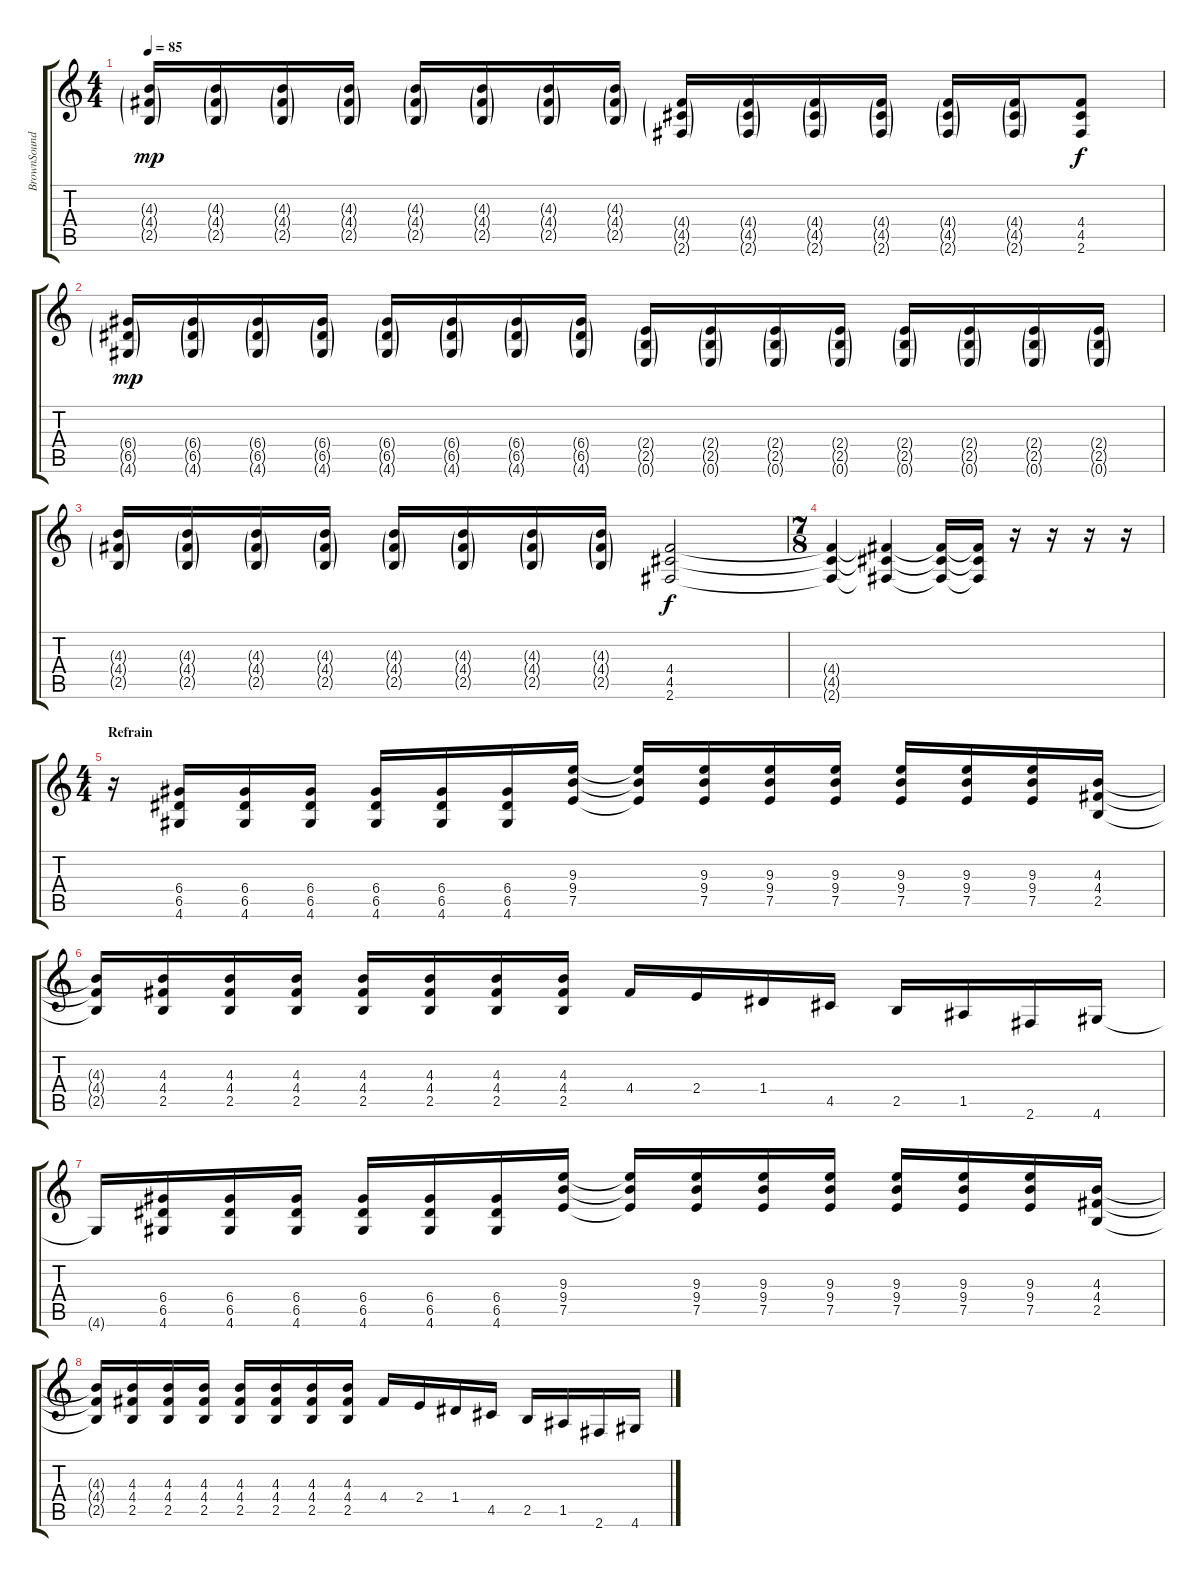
\track ("BrownSound" "BrownSound") {instrument distortionguitar}
\staff {score tabs}
\tuning (E4 B3 G3 D3 A2 E2) {hide}
\ts (4 4)
\tempo 85
\clef g2
\ks c
(4.3{g} 4.4{g} 2.5{g}).16{dy mp} (4.3{g} 4.4{g} 2.5{g}).16 (4.3{g} 4.4{g} 2.5{g}).16 (4.3{g} 4.4{g} 2.5{g}).16 (4.3{g} 4.4{g} 2.5{g}).16 (4.3{g} 4.4{g} 2.5{g}).16 (4.3{g} 4.4{g} 2.5{g}).16 (4.3{g} 4.4{g} 2.5{g}).16 (4.4{g} 4.5{g} 2.6{g}).16 (4.4{g} 4.5{g} 2.6{g}).16 (4.4{g} 4.5{g} 2.6{g}).16 (4.4{g} 4.5{g} 2.6{g}).16 (4.4{g} 4.5{g} 2.6{g}).16 (4.4{g} 4.5{g} 2.6{g}).16 (4.4 4.5 2.6).8{dy f} |
(6.4{g} 6.5{g} 4.6{g}).16{dy mp} (6.4{g} 6.5{g} 4.6{g}).16 (6.4{g} 6.5{g} 4.6{g}).16 (6.4{g} 6.5{g} 4.6{g}).16 (6.4{g} 6.5{g} 4.6{g}).16 (6.4{g} 6.5{g} 4.6{g}).16 (6.4{g} 6.5{g} 4.6{g}).16 (6.4{g} 6.5{g} 4.6{g}).16 (2.4{g} 2.5{g} 0.6{g}).16 (2.4{g} 2.5{g} 0.6{g}).16 (2.4{g} 2.5{g} 0.6{g}).16 (2.4{g} 2.5{g} 0.6{g}).16 (2.4{g} 2.5{g} 0.6{g}).16 (2.4{g} 2.5{g} 0.6{g}).16 (2.4{g} 2.5{g} 0.6{g}).16 (2.4{g} 2.5{g} 0.6{g}).16 |
(4.3{g} 4.4{g} 2.5{g}).16 (4.3{g} 4.4{g} 2.5{g}).16 (4.3{g} 4.4{g} 2.5{g}).16 (4.3{g} 4.4{g} 2.5{g}).16 (4.3{g} 4.4{g} 2.5{g}).16 (4.3{g} 4.4{g} 2.5{g}).16 (4.3{g} 4.4{g} 2.5{g}).16 (4.3{g} 4.4{g} 2.5{g}).16 (4.4 4.5 2.6).2{dy f} |
\ts (7 8)
(4.4{t} 4.5{t} 2.6{t}).4 (4.4{t} 4.5{t} 2.6{t}).4 (4.4{t} 4.5{t} 2.6{t}).16 (4.4{t} 4.5{t} 2.6{t}).16 r.16 r.16 r.16 r.16 |
\ts (4 4)
\section ("" "Refrain")
r.16 (6.4 6.5 4.6).16 (6.4 6.5 4.6).16 (6.4 6.5 4.6).16 (6.4 6.5 4.6).16 (6.4 6.5 4.6).16 (6.4 6.5 4.6).16 (9.3 9.4 7.5).16 (9.3{t} 9.4{t} 7.5{t}).16 (9.3 9.4 7.5).16 (9.3 9.4 7.5).16 (9.3 9.4 7.5).16 (9.3 9.4 7.5).16 (9.3 9.4 7.5).16 (9.3 9.4 7.5).16 (4.3 4.4 2.5).16 |
(4.3{t} 4.4{t} 2.5{t}).16 (4.3 4.4 2.5).16 (4.3 4.4 2.5).16 (4.3 4.4 2.5).16 (4.3 4.4 2.5).16 (4.3 4.4 2.5).16 (4.3 4.4 2.5).16 (4.3 4.4 2.5).16 4.4.16 2.4.16 1.4.16 4.5.16 2.5.16 1.5.16 2.6.16 4.6.16 |
4.6{t}.16 (6.4 6.5 4.6).16 (6.4 6.5 4.6).16 (6.4 6.5 4.6).16 (6.4 6.5 4.6).16 (6.4 6.5 4.6).16 (6.4 6.5 4.6).16 (9.3 9.4 7.5).16 (9.3{t} 9.4{t} 7.5{t}).16 (9.3 9.4 7.5).16 (9.3 9.4 7.5).16 (9.3 9.4 7.5).16 (9.3 9.4 7.5).16 (9.3 9.4 7.5).16 (9.3 9.4 7.5).16 (4.3 4.4 2.5).16 |
(4.3{t} 4.4{t} 2.5{t}).16 (4.3 4.4 2.5).16 (4.3 4.4 2.5).16 (4.3 4.4 2.5).16 (4.3 4.4 2.5).16 (4.3 4.4 2.5).16 (4.3 4.4 2.5).16 (4.3 4.4 2.5).16 4.4.16 2.4.16 1.4.16 4.5.16 2.5.16 1.5.16 2.6.16 4.6.16
